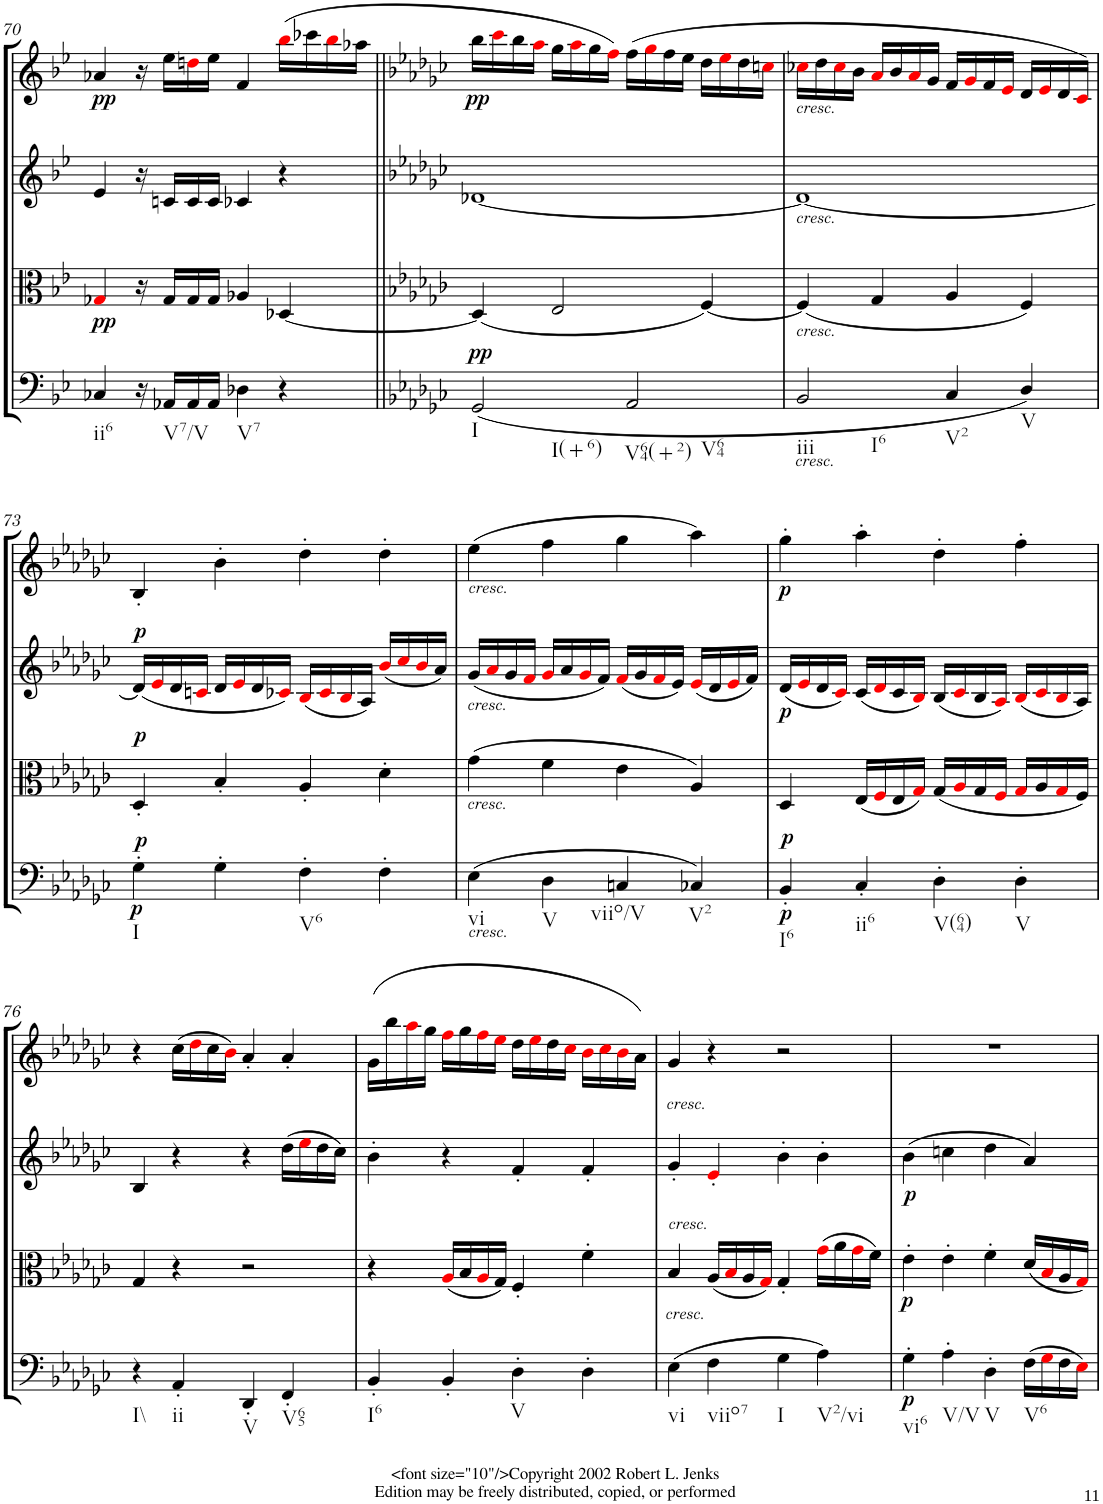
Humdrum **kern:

**kern	**dynam	**kern	**dynam	**kern	**dynam	**kern	**dynam
*part4	*part4	*part3	*part3	*part2	*part2	*part1	*part1
*staff4	*staff4	*staff3	*staff3	*staff2	*staff2	*staff1	*staff1
*I"Violoncello.	*	*I"Viola.	*	*I"Violino II.	*	*I"Violino I.	*
*I'Vc	*	*I'Vla	*	*I'Vln	*	*I'Vln	*
!!LO:PB:g=z
*clefF4	*	*clefC3	*	*clefG2	*	*clefG2	*
*k[b-e-]	*	*k[b-e-]	*	*k[b-e-]	*	*k[b-e-]	*
*B-:	*	*B-:	*	*B-:	*	*B-:	*
*M4/4	*	*M4/4	*	*M4/4	*	*M4/4	*
*met(c)	*	*met(c)	*	*met(c)	*	*met(c)	*
=70	=70	=70	=70	=70	=70	=70	=70
!LO:TX:b:t=ii6	!	!	!	!	!	!	!
!	!	!	!LO:DY:b	!	!	!	!LO:DY:b
4C-X/	.	4G-Xi/	pp	4e-/	.	4a-X/	pp
16r	.	16r	.	16r	.	16r	.
!LO:TX:b:t=V7/V	!	!	!	!	!	!	!
16AA-X/LL	.	16G-/LL	.	16cn/LL	.	16ee-\LL	.
16AA-/	.	16G-/	.	16c/	.	16ddni\	.
16AA-/JJ	.	16G-/JJ	.	16c/JJ	.	16ee-\JJ	.
!LO:TX:b:t=V7	!	!	!	!	!	!	!
4D-X\	.	4A-X/	.	4c-X/	.	4f/	.
4r	.	[4D-X/	.	4r	.	(16bb-i\LL	.
.	.	.	.	.	.	16ccc-X\	.
.	.	.	.	.	.	16bb-i\	.
.	.	.	.	.	.	16aa-X\JJ	.
=71||	=71||	=71||	=71||	=71||	=71||	=71||	=71||
*k[b-e-a-d-g-c-]	*	*k[b-e-a-d-g-c-]	*	*k[b-e-a-d-g-c-]	*	*k[b-e-a-d-g-c-]	*
*G-:	*	*G-:	*	*G-:	*	*G-:	*
!LO:TX:b:t=I	!	!	!	!	!	!	!
!LO:TX:b:t=I(+6)	!	!	!	!	!	!	!
!	!LO:DY:a	!	!	!	!	!	!LO:DY:b
(2GG-/	pp	(4D-/]	.	[1d-X	.	16bb-\LL	pp
.	.	.	.	.	.	16ccc-i\	.
.	.	.	.	.	.	16bb-\	.
.	.	.	.	.	.	16aa-i\JJ	.
.	.	2E-/	.	.	.	16gg-\LL	.
.	.	.	.	.	.	16aa-i\	.
.	.	.	.	.	.	16gg-\	.
.	.	.	.	.	.	16ffi\JJ)	.
!LO:TX:b:t=V64(+2)	!	!	!	!	!	!	!
!LO:TX:b:t=V64	!	!	!	!	!	!	!
2AA-/	.	.	.	.	.	(16ff\LL	.
.	.	.	.	.	.	16gg-i\	.
.	.	.	.	.	.	16ff\	.
.	.	.	.	.	.	16ee-\JJ	.
.	.	[4F/)	.	.	.	16dd-\LL	.
.	.	.	.	.	.	16ee-i\	.
.	.	.	.	.	.	16dd-\	.
.	.	.	.	.	.	16ccni\JJ	.
=72	=72	=72	=72	=72	=72	=72	=72
!	!	!	!	!	!	!LO:TX:b:i:t=cresc.	!
!	!	!	!	!LO:TX:b:i:t=cresc.	!	!	!
!	!	!LO:TX:b:i:t=cresc.	!	!	!	!	!
!LO:TX:b:i:t=cresc.	!	!	!	!	!	!	!
!LO:TX:b:t=iii	!	!	!	!	!	!	!
!LO:TX:b:t=I6	!	!	!	!	!	!	!
2BB-/	.	(4F/]	.	1d-_	.	16cc-Xi\LL	.
.	.	.	.	.	.	16dd-\	.
.	.	.	.	.	.	16cc-i\	.
.	.	.	.	.	.	16b-\JJ	.
.	.	4G-/	.	.	.	16a-i/LL	.
.	.	.	.	.	.	16b-/	.
.	.	.	.	.	.	16a-i/	.
.	.	.	.	.	.	16g-/JJ	.
!LO:TX:b:t=V2	!	!	!	!	!	!	!
4C-/	.	4A-/	.	.	.	16f/LL	.
.	.	.	.	.	.	16g-i/	.
.	.	.	.	.	.	16f/	.
.	.	.	.	.	.	16e-i/JJ	.
!LO:TX:b:t=V	!	!	!	!	!	!	!
4D-/)	.	4F/)	.	.	.	16d-/LL	.
.	.	.	.	.	.	16e-i/	.
.	.	.	.	.	.	16d-/	.
.	.	.	.	.	.	16c-i/JJ)	.
!!LO:LB:g=z
=73	=73	=73	=73	=73	=73	=73	=73
!LO:TX:b:t=I	!	!	!	!	!	!	!
!	!LO:DY:b	!	!	!	!	!	!
!	!LO:DY:n=1:a	!	!LO:DY:a	!	!LO:DY:a	!	!
4G-'\	p p	4D-'/	p	(16d-/LL]	p	4B-'/	.
.	.	.	.	16e-i/	.	.	.
.	.	.	.	16d-/	.	.	.
.	.	.	.	16cni/JJ	.	.	.
4G-'\	.	4B-'/	.	16d-/LL	.	4b-'\	.
.	.	.	.	16e-i/	.	.	.
.	.	.	.	16d-/	.	.	.
.	.	.	.	16c-Xi/JJ)	.	.	.
!LO:TX:b:t=V6	!	!	!	!	!	!	!
4F'\	.	4A-'/	.	(16B-i/LL	.	4dd-'\	.
.	.	.	.	16c-i/	.	.	.
.	.	.	.	16B-i/	.	.	.
.	.	.	.	16A-/JJ)	.	.	.
4F'\	.	4d-'\	.	(16b-i/LL	.	4dd-'\	.
.	.	.	.	16cc-i/	.	.	.
.	.	.	.	16b-i/	.	.	.
.	.	.	.	16a-/JJ)	.	.	.
=74	=74	=74	=74	=74	=74	=74	=74
!	!	!	!	!	!	!LO:TX:b:i:t=cresc.	!
!	!	!	!	!LO:TX:b:i:t=cresc.	!	!	!
!	!	!LO:TX:b:i:t=cresc.	!	!	!	!	!
!LO:TX:b:i:t=cresc.	!	!	!	!	!	!	!
!LO:TX:b:t=vi	!	!	!	!	!	!	!
(4E-\	.	(4g-\	.	(16g-/LL	.	(4ee-\	.
.	.	.	.	16a-i/	.	.	.
.	.	.	.	16g-/	.	.	.
.	.	.	.	16fi/JJ	.	.	.
!LO:TX:b:t=V	!	!	!	!	!	!	!
4D-\	.	4f\	.	16g-i/LL	.	4ff\	.
.	.	.	.	16a-/	.	.	.
.	.	.	.	16g-i/	.	.	.
.	.	.	.	16f/JJ)	.	.	.
!LO:TX:b:t=viio/V	!	!	!	!	!	!	!
4Cn/	.	4e-\	.	(16fi/LL	.	4gg-\	.
.	.	.	.	16g-/	.	.	.
.	.	.	.	16fi/	.	.	.
.	.	.	.	16e-/JJ)	.	.	.
!LO:TX:b:t=V2	!	!	!	!	!	!	!
4C-X/)	.	4A-/)	.	(16e-i/LL	.	4aa-\)	.
.	.	.	.	16d-/	.	.	.
.	.	.	.	16e-i/	.	.	.
.	.	.	.	16f/JJ)	.	.	.
=75	=75	=75	=75	=75	=75	=75	=75
!LO:TX:b:t=I6	!	!	!	!	!	!	!
!	!LO:DY:b	!	!	!	!	!	!
!	!LO:DY:n=1:a	!	!	!	!LO:DY:b	!	!LO:DY:b
4BB-'/	p p	4D-/	.	(16d-/LL	p	4gg-'\	p
.	.	.	.	16e-i/	.	.	.
.	.	.	.	16d-/	.	.	.
.	.	.	.	16c-i/JJ)	.	.	.
!LO:TX:b:t=ii6	!	!	!	!	!	!	!
4C-'/	.	(16E-/LL	.	(16c-/LL	.	4aa-'\	.
.	.	16Fi/	.	16d-i/	.	.	.
.	.	16E-/	.	16c-/	.	.	.
.	.	16G-i/JJ)	.	16B-i/JJ)	.	.	.
!LO:TX:b:t=V(64)	!	!	!	!	!	!	!
4D-'\	.	(16G-/LL	.	(16B-/LL	.	4dd-'\	.
.	.	16A-i/	.	16c-i/	.	.	.
.	.	16G-/	.	16B-/	.	.	.
.	.	16Fi/JJ	.	16A-i/JJ)	.	.	.
!LO:TX:b:t=V	!	!	!	!	!	!	!
4D-'\	.	16G-i/LL	.	(16B-i/LL	.	4ff'\	.
.	.	16A-/	.	16c-i/	.	.	.
.	.	16G-i/	.	16B-i/	.	.	.
.	.	16F/JJ)	.	16A-/JJ)	.	.	.
!!LO:LB:g=z
=76	=76	=76	=76	=76	=76	=76	=76
!LO:TX:b:t=I\\	!	!	!	!	!	!	!
4r	.	4G-/	.	4B-/	.	4r	.
!LO:TX:b:t=ii	!	!	!	!	!	!	!
4AA-'/	.	4r	.	4r	.	(16cc-\LL	.
.	.	.	.	.	.	16dd-i\	.
.	.	.	.	.	.	16cc-\	.
.	.	.	.	.	.	16b-i\JJ)	.
!LO:TX:b:t=V	!	!	!	!	!	!	!
4DD-'/	.	2r	.	4r	.	4a-'/	.
!LO:TX:b:t=V65	!	!	!	!	!	!	!
4FF'/	.	.	.	(16dd-\LL	.	4a-'/	.
.	.	.	.	16ee-i\	.	.	.
.	.	.	.	16dd-\	.	.	.
.	.	.	.	16cc-\JJ)	.	.	.
=77	=77	=77	=77	=77	=77	=77	=77
!LO:TX:b:t=I6	!	!	!	!	!	!	!
4BB-'/	.	4r	.	4b-'\	.	(16g-\LL	.
.	.	.	.	.	.	16bb-\	.
.	.	.	.	.	.	16aa-i\	.
.	.	.	.	.	.	16gg-\JJ	.
4BB-'/	.	(16A-i/LL	.	4r	.	16ffi\LL	.
.	.	16B-/	.	.	.	16gg-\	.
.	.	16A-i/	.	.	.	16ffi\	.
.	.	16G-/JJ)	.	.	.	16ee-i\JJ	.
!LO:TX:b:t=V	!	!	!	!	!	!	!
4D-'\	.	4F'/	.	4f'/	.	16dd-\LL	.
.	.	.	.	.	.	16ee-i\	.
.	.	.	.	.	.	16dd-\	.
.	.	.	.	.	.	16cc-i\JJ	.
4D-'\	.	4f'\	.	4f'/	.	16b-i\LL	.
.	.	.	.	.	.	16cc-i\	.
.	.	.	.	.	.	16b-i\	.
.	.	.	.	.	.	16a-\JJ)	.
=78	=78	=78	=78	=78	=78	=78	=78
!	!	!	!	!LO:TX:a:i:t=cresc.	!	!	!
!	!	!LO:TX:a:i:t=cresc.	!	!	!	!	!
!LO:TX:a:i:t=cresc.	!	!	!	!	!	!	!
!LO:TX:b:t=vi	!	!	!	!	!	!	!
(4E-\	.	4B-/	.	4g-'/	.	4g-/	.
!LO:TX:b:t=viio7	!	!	!	!	!	!	!
4F\	.	(16A-/LL	.	4e-'i/	.	4r	.
.	.	16B-i/	.	.	.	.	.
.	.	16A-/	.	.	.	.	.
.	.	16G-i/JJ)	.	.	.	.	.
!LO:TX:b:t=I	!	!	!	!	!	!	!
4G-\	.	4G-'/	.	4b-'\	.	2r	.
!LO:TX:b:t=V2/vi	!	!	!	!	!	!	!
4A-\)	.	(16g-i\LL	.	4b-'\	.	.	.
.	.	16a-\	.	.	.	.	.
.	.	16g-i\	.	.	.	.	.
.	.	16f\JJ)	.	.	.	.	.
=79	=79	=79	=79	=79	=79	=79	=79
!LO:TX:b:t=vi6	!	!	!	!	!	!	!
!	!LO:DY:b	!	!LO:DY:b	!	!LO:DY:b	!	!
4G-'\	p	4e-'\	p	(4b-\	p	1r	.
!LO:TX:b:t=V/V	!	!	!	!	!	!	!
4A-'\	.	4e-'\	.	4ccn\	.	.	.
!LO:TX:b:t=V	!	!	!	!	!	!	!
4D-'\	.	4f'\	.	4dd-\	.	.	.
!LO:TX:b:t=V6	!	!	!	!	!	!	!
(16F\LL	.	(16d-/LL	.	4a-/)	.	.	.
16G-i\	.	16B-i/	.	.	.	.	.
16F\	.	16A-/	.	.	.	.	.
16E-i\JJ)	.	16G-i/JJ)	.	.	.	.	.
=	=	=	=	=	=	=	=
*-	*-	*-	*-	*-	*-	*-	*-
